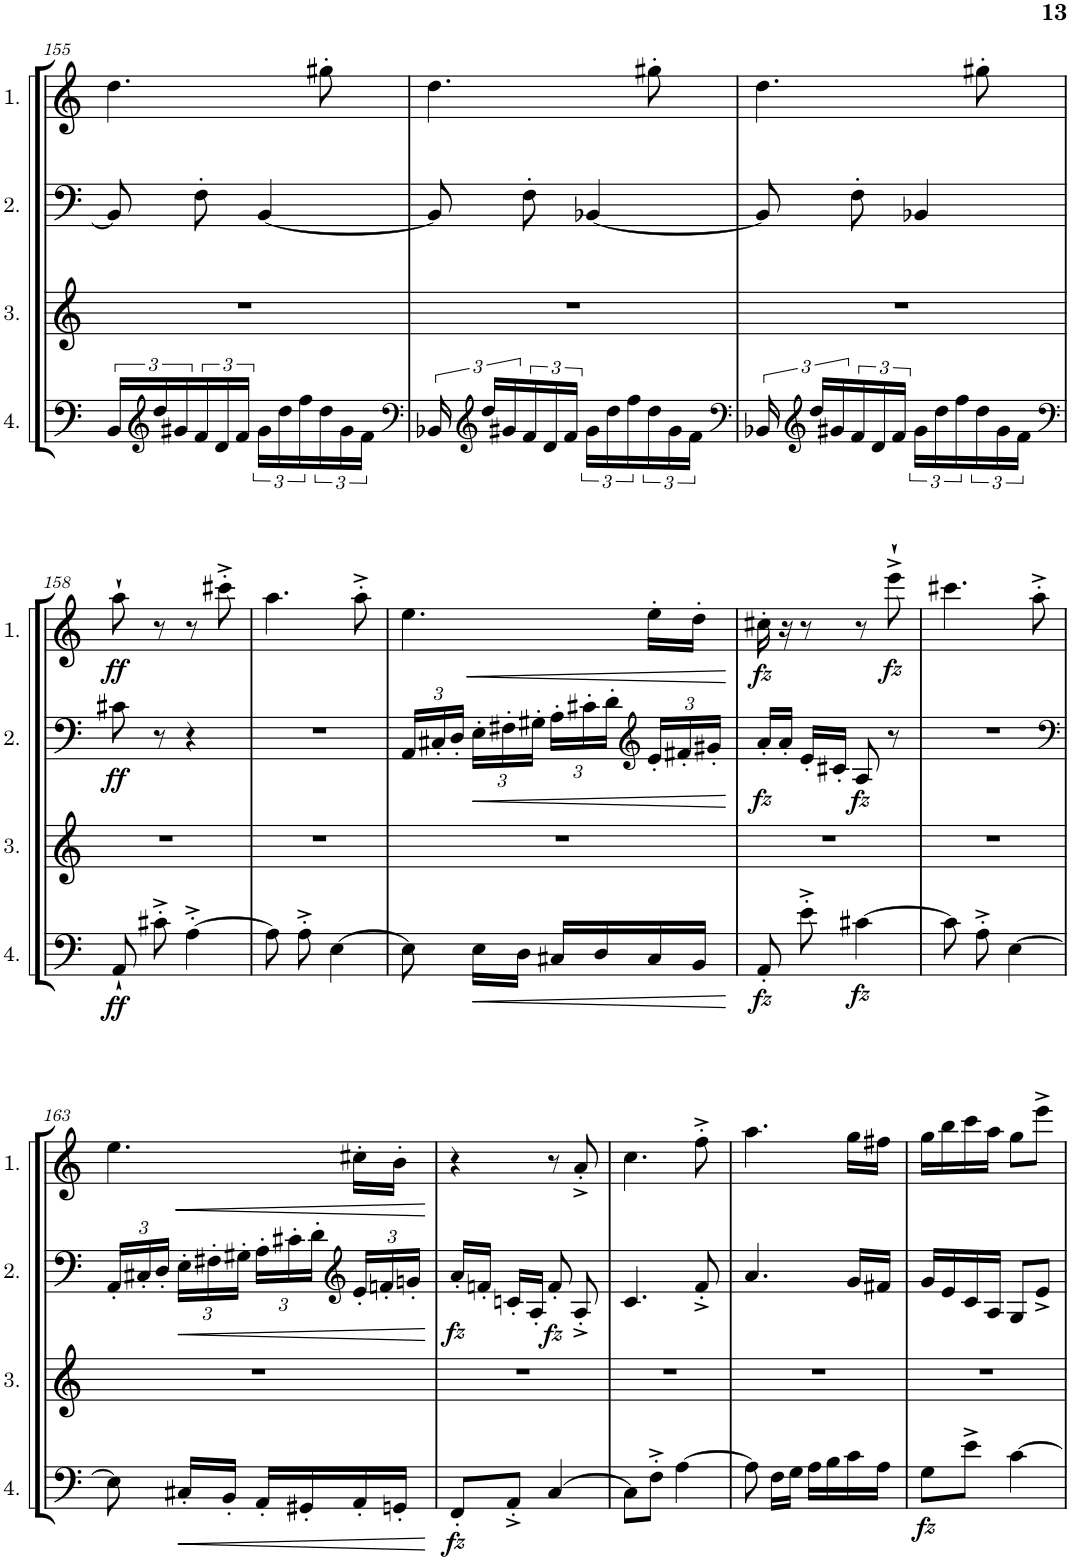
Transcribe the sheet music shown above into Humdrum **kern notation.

**kern	**dynam	**kern	**kern	**dynam	**kern	**dynam
*part4	*part4	*part3	*part2	*part2	*part1	*part1
*staff4	*staff4	*staff3	*staff2	*staff2	*staff1	*staff1
*I"Cello 4	*	*I"Cello 3	*I"Cello 2	*	*I"Cello 1	*
!!LO:PB:g=z
*clefF4	*	*clefG2	*clefF4	*	*clefG2	*
*k[]	*	*k[]	*k[]	*	*k[]	*
*M2/4	*	*M2/4	*M2/4	*	*M2/4	*
=155	=155	=155	=155	=155	=155	=155
24BB/LL	.	2r	8BB/]	.	4.dd\	.
*clefG2	*	*	*	*	*	*
24dd/	.	.	.	.	.	.
24g#X/	.	.	.	.	.	.
24f/	.	.	8F'\	.	.	.
24d/	.	.	.	.	.	.
24f/JJ	.	.	.	.	.	.
24g#\LL	.	.	[4BB/	.	.	.
24dd\	.	.	.	.	.	.
24ff\	.	.	.	.	.	.
24dd\	.	.	.	.	8gg#X'\	.
24g#\	.	.	.	.	.	.
24f\JJ	.	.	.	.	.	.
=156	=156	=156	=156	=156	=156	=156
*clefF4	*	*	*	*	*	*
24BB-X/	.	2r	8BB/]	.	4.dd\	.
*clefG2	*	*	*	*	*	*
24dd/LL	.	.	.	.	.	.
24g#X/	.	.	.	.	.	.
24f/	.	.	8F'\	.	.	.
24d/	.	.	.	.	.	.
24f/JJ	.	.	.	.	.	.
24g#\LL	.	.	[4BB-X/	.	.	.
24dd\	.	.	.	.	.	.
24ff\	.	.	.	.	.	.
24dd\	.	.	.	.	8gg#X'\	.
24g#\	.	.	.	.	.	.
24f\JJ	.	.	.	.	.	.
=157	=157	=157	=157	=157	=157	=157
*clefF4	*	*	*	*	*	*
24BB-X/	.	2r	8BB-/]	.	4.dd\	.
*clefG2	*	*	*	*	*	*
24dd/LL	.	.	.	.	.	.
24g#X/	.	.	.	.	.	.
24f/	.	.	8F'\	.	.	.
24d/	.	.	.	.	.	.
24f/JJ	.	.	.	.	.	.
24g#\LL	.	.	4BB-X/	.	.	.
24dd\	.	.	.	.	.	.
24ff\	.	.	.	.	.	.
24dd\	.	.	.	.	8gg#X'\	.
24g#\	.	.	.	.	.	.
24f\JJ	.	.	.	.	.	.
!!LO:LB:g=z
=158	=158	=158	=158	=158	=158	=158
*clefF4	*	*	*	*	*	*
!	!LO:DY:b	!	!	!LO:DY:b	!	!LO:DY:b
8AA`/	ff	2r	8c#X\	ff	8aa`\	ff
8c#X'^\	.	.	8r	.	8r	.
[4A'^\	.	.	4r	.	8r	.
.	.	.	.	.	8ccc#X'^\	.
=159	=159	=159	=159	=159	=159	=159
8A\]	.	2r	2r	.	4.aa\	.
8A'^\	.	.	.	.	.	.
[4E\	.	.	.	.	.	.
.	.	.	.	.	8aa'^\	.
=160	=160	=160	=160	=160	=160	=160
*	*	*	*Xbrackettup	*	*	*
!	!	!	!	!	!	!LO:HP:b
8E\]	.	2r	24AA/LL	.	4.ee\	<
.	.	.	24C#X'/	.	.	.
.	.	.	24D'/JJ	.	.	.
!	!LO:HP:b	!	!	!LO:HP:b	!	!
16E\LL	<	.	24E'\LL	<	.	.
.	.	.	24F#X'\	.	.	.
16D\JJ	.	.	.	.	.	.
.	.	.	24G#X'\JJ	.	.	.
16C#X/LL	.	.	24A'\LL	.	.	.
.	.	.	24c#X'\	.	.	.
16D/	.	.	.	.	.	.
.	.	.	24d'\JJ	.	.	.
*	*	*	*clefG2	*	*	*
16C#/	.	.	24e'/LL	.	16ee'\LL	.
.	.	.	24f#X'/	.	.	.
16BB/JJ	.	.	.	.	16dd'\JJ	.
.	.	.	24g#X'/JJ	.	.	.
.	[	.	.	[	.	[
=161	=161	=161	=161	=161	=161	=161
!	!LO:DY:b	!	!	!LO:DY:b	!	!LO:DY:b
8AA'/	fz	2r	16a'/LL	fz	16cc#X'\	fz
.	.	.	16a'/JJ	.	16r	.
8e'^\	.	.	16e'/LL	.	8r	.
.	.	.	16c#X'/JJ	.	.	.
!	!LO:DY:b	!	!	!LO:DY:b	!	!
[4c#X\	fz	.	8A/	fz	8r	.
!	!	!	!	!	!	!LO:DY:b
.	.	.	8r	.	8eee^`\	fz
=162	=162	=162	=162	=162	=162	=162
8c#\]	.	2r	2r	.	4.ccc#X\	.
8A'^\	.	.	.	.	.	.
[4E\	.	.	.	.	.	.
.	.	.	.	.	8aa'^\	.
!!LO:LB:g=z
=163	=163	=163	=163	=163	=163	=163
*	*	*	*clefF4	*	*	*
!	!	!	!	!	!	!LO:HP:b
8E\]	.	2r	24AA'/LL	.	4.ee\	<
.	.	.	24C#X'/	.	.	.
.	.	.	24D'/JJ	.	.	.
!	!LO:HP:b	!	!	!LO:HP:b	!	!
16C#X'/LL	<	.	24E'\LL	<	.	.
.	.	.	24F#X'\	.	.	.
16BB'/JJ	.	.	.	.	.	.
.	.	.	24G#X'\JJ	.	.	.
16AA'/LL	.	.	24A'\LL	.	.	.
.	.	.	24c#X'\	.	.	.
16GG#X'/	.	.	.	.	.	.
.	.	.	24d'\JJ	.	.	.
*	*	*	*clefG2	*	*	*
16AA'/	.	.	24e'/LL	.	16cc#X'\LL	.
.	.	.	24fn'/	.	.	.
16GGn'/JJ	.	.	.	.	16b'\JJ	.
.	.	.	24gn'/JJ	.	.	.
.	[	.	.	[	.	[
=164	=164	=164	=164	=164	=164	=164
!	!LO:DY:b	!	!	!LO:DY:b	!	!
8FF'/L	fz	2r	16a'/LL	fz	4r	.
.	.	.	16fn'/JJ	.	.	.
8AA'^/J	.	.	16cn'/LL	.	.	.
.	.	.	16A'/JJ	.	.	.
!	!	!	!	!LO:DY:b	!	!
[4C/	.	.	8f'/	fz	8r	.
.	.	.	8A'^/	.	8a'^/	.
=165	=165	=165	=165	=165	=165	=165
8C\L]	.	2r	4.c/	.	4.cc\	.
8F'^\J	.	.	.	.	.	.
[4A\	.	.	.	.	.	.
.	.	.	8f'^/	.	8ff'^\	.
=166	=166	=166	=166	=166	=166	=166
8A\]	.	2r	4.a/	.	4.aa\	.
16F\LL	.	.	.	.	.	.
16G\JJ	.	.	.	.	.	.
16A\LL	.	.	.	.	.	.
16B\	.	.	.	.	.	.
16c\	.	.	16g/LL	.	16gg\LL	.
16A\JJ	.	.	16f#X/JJ	.	16ff#X\JJ	.
=167	=167	=167	=167	=167	=167	=167
!	!LO:DY:b	!	!	!	!	!
8G\L	fz	2r	16g/LL	.	16gg\LL	.
.	.	.	16e/	.	16bb\	.
8e^\J	.	.	16c/	.	16ccc\	.
.	.	.	16A/JJ	.	16aa\JJ	.
[4c\	.	.	8G/L	.	8gg\L	.
.	.	.	8e^/J	.	8eee^\J	.
=	=	=	=	=	=	=
*-	*-	*-	*-	*-	*-	*-
